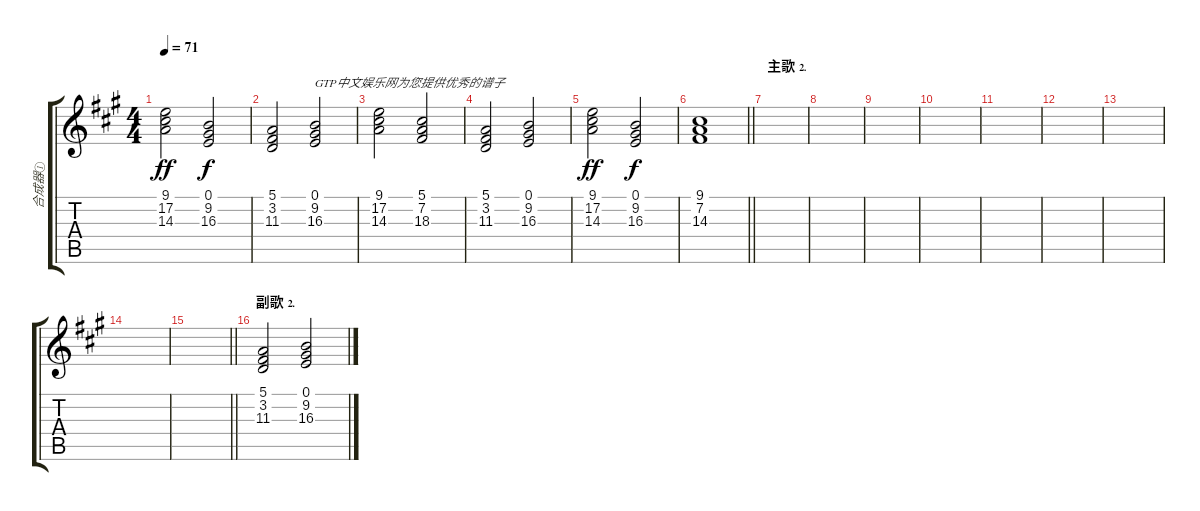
\track ("合成器①" "合成器①") {instrument stringensemble2}
\staff {score tabs}
\tuning (E4 B3 G3 D3 A2 E2) {hide}
\ts (4 4)
\tempo 71
\clef g2
\ks a
(9.1 17.2 14.3).2{dy ff} (0.1 9.2 16.3).2{dy f} |
(5.1 3.2 11.3).2 (0.1 9.2 16.3).2{txt "GTP中文娱乐网为您提供优秀的谱子"} |
(9.1 17.2 14.3).2 (5.1 7.2 18.3).2 |
(5.1 3.2 11.3).2 (0.1 9.2 16.3).2 |
(9.1 17.2 14.3).2{dy ff} (0.1 9.2 16.3).2{dy f} |
\barLineRight lightlight
(9.1 7.2 14.3).1 |
\section ("" "主歌⒉")
|
|
|
|
|
|
|
|
\barLineRight lightlight
|
\section ("" "副歌⒉")
(5.1 3.2 11.3).2 (0.1 9.2 16.3).2
